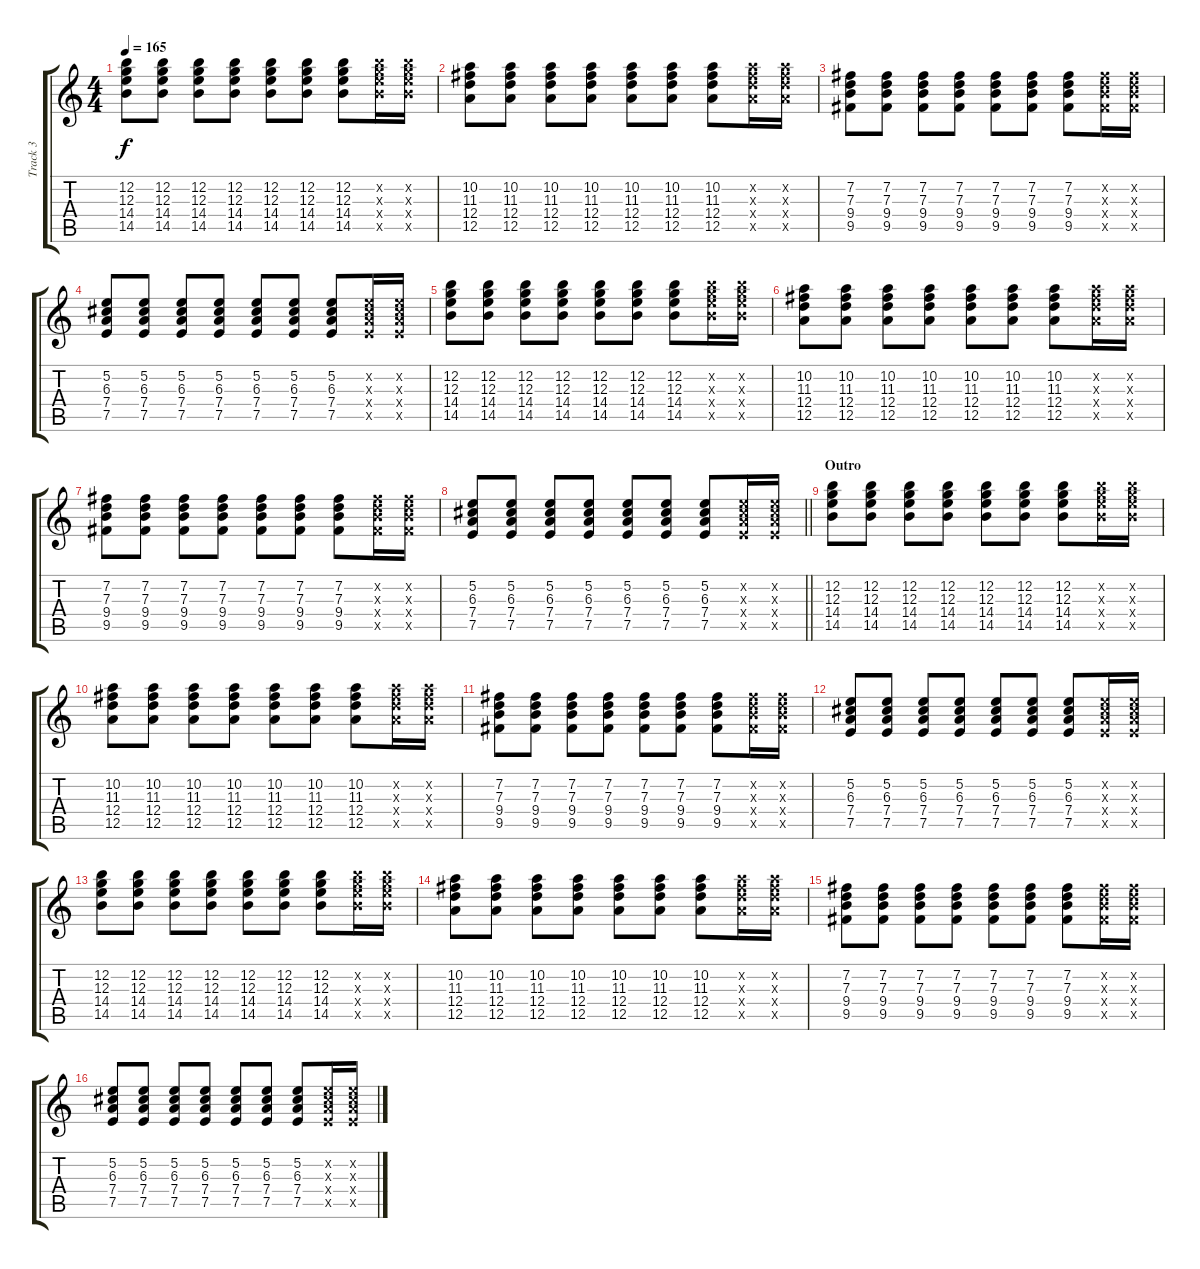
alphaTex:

\track ("Track 3" "Track 3") {instrument electricguitarclean}
\staff {score tabs}
\tuning (E4 B3 G3 D3 A2 E2) {hide}
\ts (4 4)
\tempo 165
\clef g2
\ks c
(12.2 12.3 14.4 14.5).8{dy f} (12.2 12.3 14.4 14.5).8 (12.2 12.3 14.4 14.5).8 (12.2 12.3 14.4 14.5).8 (12.2 12.3 14.4 14.5).8 (12.2 12.3 14.4 14.5).8 (12.2 12.3 14.4 14.5).8 (12.2{x} 12.3{x} 14.4{x} 14.5{x}).16 (12.2{x} 12.3{x} 14.4{x} 14.5{x}).16 |
(10.2 11.3 12.4 12.5).8 (10.2 11.3 12.4 12.5).8 (10.2 11.3 12.4 12.5).8 (10.2 11.3 12.4 12.5).8 (10.2 11.3 12.4 12.5).8 (10.2 11.3 12.4 12.5).8 (10.2 11.3 12.4 12.5).8 (10.2{x} 11.3{x} 12.4{x} 12.5{x}).16 (10.2{x} 11.3{x} 12.4{x} 12.5{x}).16 |
(7.2 7.3 9.4 9.5).8 (7.2 7.3 9.4 9.5).8 (7.2 7.3 9.4 9.5).8 (7.2 7.3 9.4 9.5).8 (7.2 7.3 9.4 9.5).8 (7.2 7.3 9.4 9.5).8 (7.2 7.3 9.4 9.5).8 (7.2{x} 7.3{x} 9.4{x} 9.5{x}).16 (7.2{x} 7.3{x} 9.4{x} 9.5{x}).16 |
(5.2 6.3 7.4 7.5).8 (5.2 6.3 7.4 7.5).8 (5.2 6.3 7.4 7.5).8 (5.2 6.3 7.4 7.5).8 (5.2 6.3 7.4 7.5).8 (5.2 6.3 7.4 7.5).8 (5.2 6.3 7.4 7.5).8 (5.2{x} 6.3{x} 7.4{x} 7.5{x}).16 (5.2{x} 6.3{x} 7.4{x} 7.5{x}).16 |
(12.2 12.3 14.4 14.5).8 (12.2 12.3 14.4 14.5).8 (12.2 12.3 14.4 14.5).8 (12.2 12.3 14.4 14.5).8 (12.2 12.3 14.4 14.5).8 (12.2 12.3 14.4 14.5).8 (12.2 12.3 14.4 14.5).8 (12.2{x} 12.3{x} 14.4{x} 14.5{x}).16 (12.2{x} 12.3{x} 14.4{x} 14.5{x}).16 |
(10.2 11.3 12.4 12.5).8 (10.2 11.3 12.4 12.5).8 (10.2 11.3 12.4 12.5).8 (10.2 11.3 12.4 12.5).8 (10.2 11.3 12.4 12.5).8 (10.2 11.3 12.4 12.5).8 (10.2 11.3 12.4 12.5).8 (10.2{x} 11.3{x} 12.4{x} 12.5{x}).16 (10.2{x} 11.3{x} 12.4{x} 12.5{x}).16 |
(7.2 7.3 9.4 9.5).8 (7.2 7.3 9.4 9.5).8 (7.2 7.3 9.4 9.5).8 (7.2 7.3 9.4 9.5).8 (7.2 7.3 9.4 9.5).8 (7.2 7.3 9.4 9.5).8 (7.2 7.3 9.4 9.5).8 (7.2{x} 7.3{x} 9.4{x} 9.5{x}).16 (7.2{x} 7.3{x} 9.4{x} 9.5{x}).16 |
\barLineRight lightlight
(5.2 6.3 7.4 7.5).8 (5.2 6.3 7.4 7.5).8 (5.2 6.3 7.4 7.5).8 (5.2 6.3 7.4 7.5).8 (5.2 6.3 7.4 7.5).8 (5.2 6.3 7.4 7.5).8 (5.2 6.3 7.4 7.5).8 (5.2{x} 6.3{x} 7.4{x} 7.5{x}).16 (5.2{x} 6.3{x} 7.4{x} 7.5{x}).16 |
\section ("" "Outro")
(12.2 12.3 14.4 14.5).8 (12.2 12.3 14.4 14.5).8 (12.2 12.3 14.4 14.5).8 (12.2 12.3 14.4 14.5).8 (12.2 12.3 14.4 14.5).8 (12.2 12.3 14.4 14.5).8 (12.2 12.3 14.4 14.5).8 (12.2{x} 12.3{x} 14.4{x} 14.5{x}).16 (12.2{x} 12.3{x} 14.4{x} 14.5{x}).16 |
(10.2 11.3 12.4 12.5).8 (10.2 11.3 12.4 12.5).8 (10.2 11.3 12.4 12.5).8 (10.2 11.3 12.4 12.5).8 (10.2 11.3 12.4 12.5).8 (10.2 11.3 12.4 12.5).8 (10.2 11.3 12.4 12.5).8 (10.2{x} 11.3{x} 12.4{x} 12.5{x}).16 (10.2{x} 11.3{x} 12.4{x} 12.5{x}).16 |
(7.2 7.3 9.4 9.5).8 (7.2 7.3 9.4 9.5).8 (7.2 7.3 9.4 9.5).8 (7.2 7.3 9.4 9.5).8 (7.2 7.3 9.4 9.5).8 (7.2 7.3 9.4 9.5).8 (7.2 7.3 9.4 9.5).8 (7.2{x} 7.3{x} 9.4{x} 9.5{x}).16 (7.2{x} 7.3{x} 9.4{x} 9.5{x}).16 |
(5.2 6.3 7.4 7.5).8 (5.2 6.3 7.4 7.5).8 (5.2 6.3 7.4 7.5).8 (5.2 6.3 7.4 7.5).8 (5.2 6.3 7.4 7.5).8 (5.2 6.3 7.4 7.5).8 (5.2 6.3 7.4 7.5).8 (5.2{x} 6.3{x} 7.4{x} 7.5{x}).16 (5.2{x} 6.3{x} 7.4{x} 7.5{x}).16 |
(12.2 12.3 14.4 14.5).8 (12.2 12.3 14.4 14.5).8 (12.2 12.3 14.4 14.5).8 (12.2 12.3 14.4 14.5).8 (12.2 12.3 14.4 14.5).8 (12.2 12.3 14.4 14.5).8 (12.2 12.3 14.4 14.5).8 (12.2{x} 12.3{x} 14.4{x} 14.5{x}).16 (12.2{x} 12.3{x} 14.4{x} 14.5{x}).16 |
(10.2 11.3 12.4 12.5).8 (10.2 11.3 12.4 12.5).8 (10.2 11.3 12.4 12.5).8 (10.2 11.3 12.4 12.5).8 (10.2 11.3 12.4 12.5).8 (10.2 11.3 12.4 12.5).8 (10.2 11.3 12.4 12.5).8 (10.2{x} 11.3{x} 12.4{x} 12.5{x}).16 (10.2{x} 11.3{x} 12.4{x} 12.5{x}).16 |
(7.2 7.3 9.4 9.5).8 (7.2 7.3 9.4 9.5).8 (7.2 7.3 9.4 9.5).8 (7.2 7.3 9.4 9.5).8 (7.2 7.3 9.4 9.5).8 (7.2 7.3 9.4 9.5).8 (7.2 7.3 9.4 9.5).8 (7.2{x} 7.3{x} 9.4{x} 9.5{x}).16 (7.2{x} 7.3{x} 9.4{x} 9.5{x}).16 |
(5.2 6.3 7.4 7.5).8 (5.2 6.3 7.4 7.5).8 (5.2 6.3 7.4 7.5).8 (5.2 6.3 7.4 7.5).8 (5.2 6.3 7.4 7.5).8 (5.2 6.3 7.4 7.5).8 (5.2 6.3 7.4 7.5).8 (5.2{x} 6.3{x} 7.4{x} 7.5{x}).16 (5.2{x} 6.3{x} 7.4{x} 7.5{x}).16
